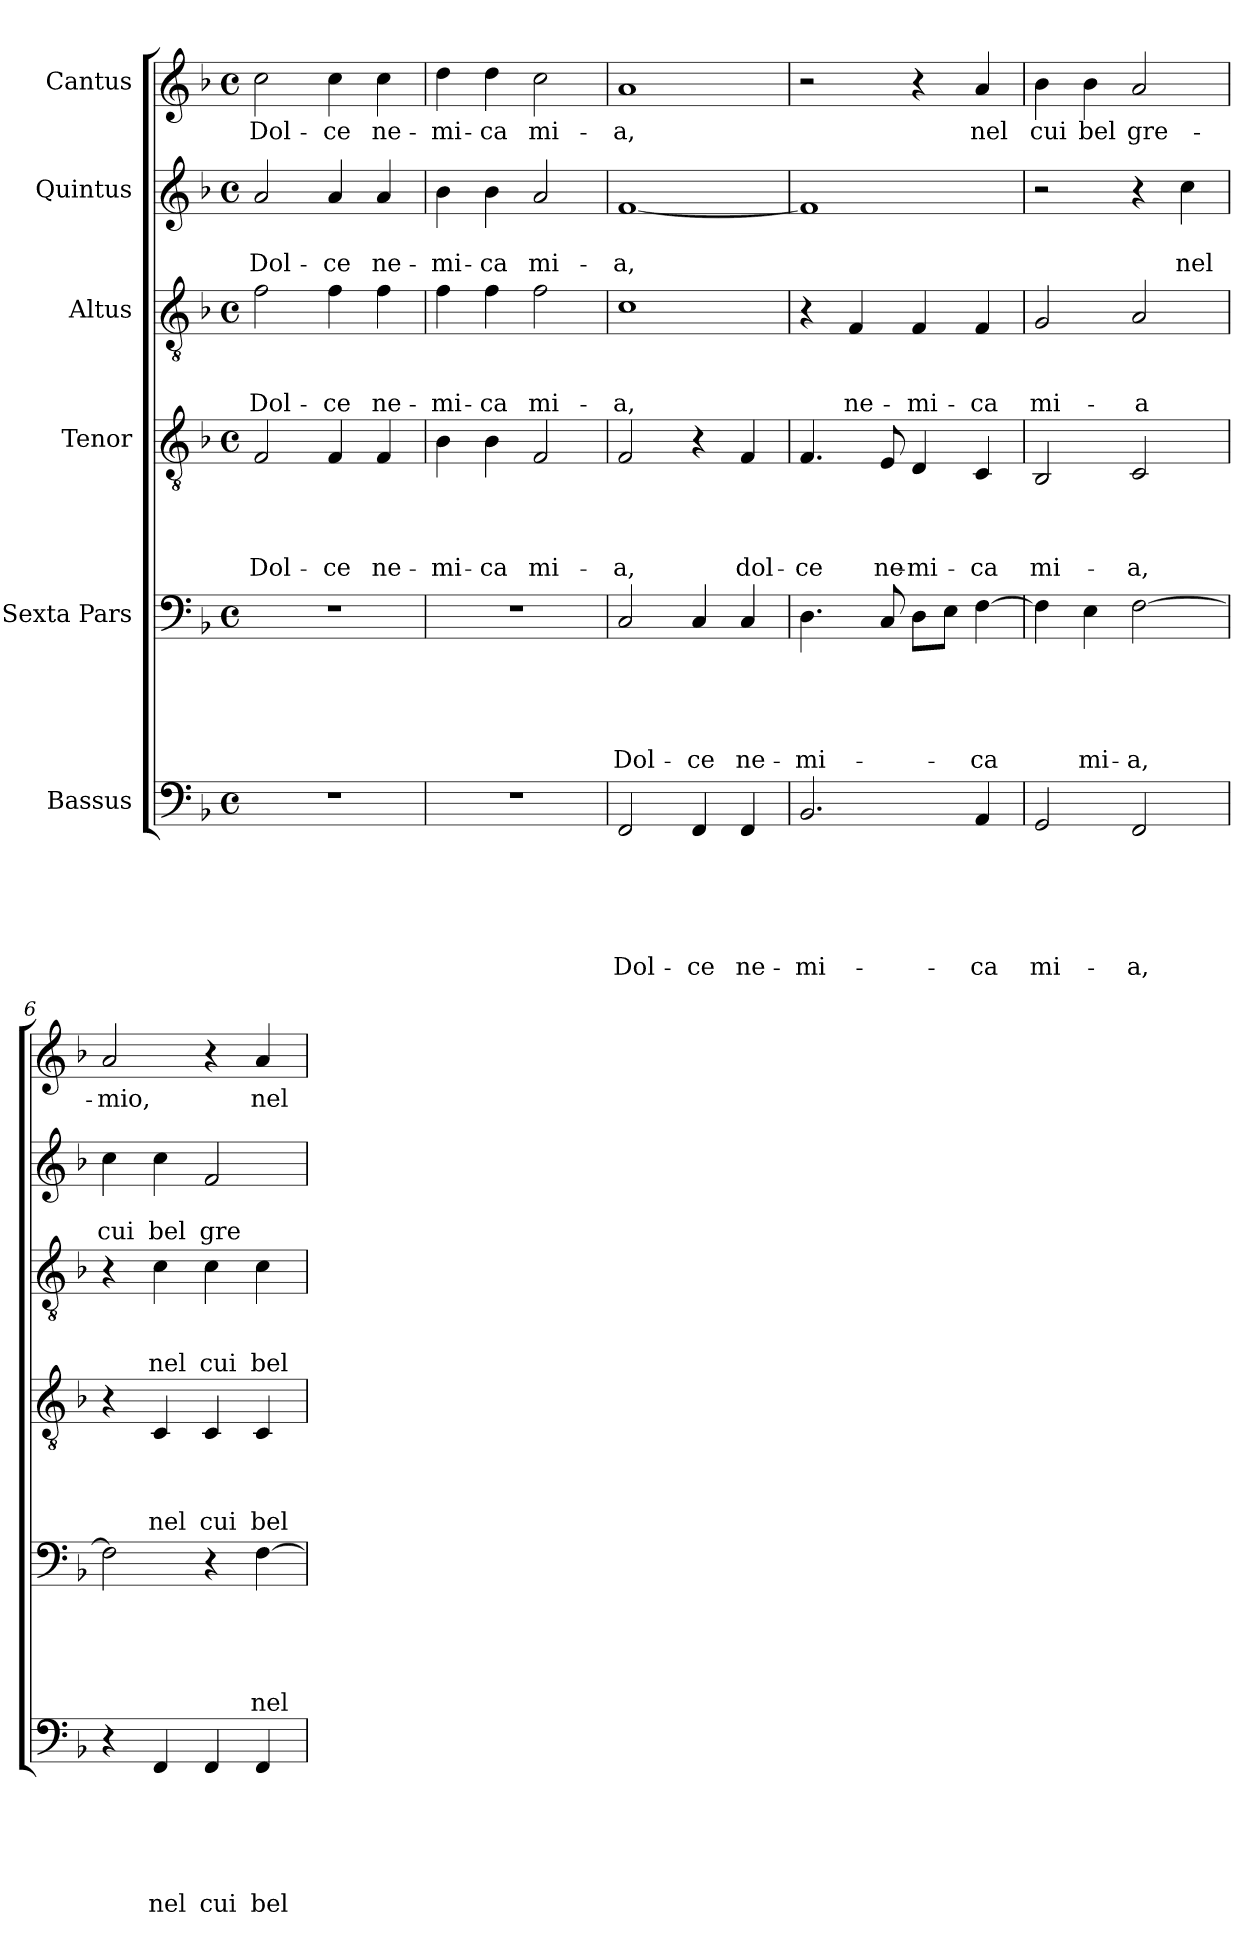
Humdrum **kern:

**kern	**text	**text	**text	**text	**text	**text	**kern	**text	**text	**text	**text	**text	**kern	**text	**text	**text	**text	**kern	**text	**text	**text	**kern	**text	**text	**kern	**text
*part6	*part6	*part6	*part6	*part6	*part6	*part6	*part5	*part5	*part5	*part5	*part5	*part5	*part4	*part4	*part4	*part4	*part4	*part3	*part3	*part3	*part3	*part2	*part2	*part2	*part1	*part1
*staff6	*staff6	*staff6	*staff6	*staff6	*staff6	*staff6	*staff5	*staff5	*staff5	*staff5	*staff5	*staff5	*staff4	*staff4	*staff4	*staff4	*staff4	*staff3	*staff3	*staff3	*staff3	*staff2	*staff2	*staff2	*staff1	*staff1
*I"Bassus	*	*	*	*	*	*	*I"Sexta Pars	*	*	*	*	*	*I"Tenor	*	*	*	*	*I"Altus	*	*	*	*I"Quintus	*	*	*I"Cantus	*
*clefF4	*	*	*	*	*	*	*clefF4	*	*	*	*	*	*clefGv2	*	*	*	*	*clefGv2	*	*	*	*clefG2	*	*	*clefG2	*
*k[b-]	*	*	*	*	*	*	*k[b-]	*	*	*	*	*	*k[b-]	*	*	*	*	*k[b-]	*	*	*	*k[b-]	*	*	*k[b-]	*
*F:	*	*	*	*	*	*	*F:	*	*	*	*	*	*F:	*	*	*	*	*F:	*	*	*	*F:	*	*	*F:	*
*M4/4	*	*	*	*	*	*	*M4/4	*	*	*	*	*	*M4/4	*	*	*	*	*M4/4	*	*	*	*M4/4	*	*	*M4/4	*
*met(c)	*	*	*	*	*	*	*met(c)	*	*	*	*	*	*met(c)	*	*	*	*	*met(c)	*	*	*	*met(c)	*	*	*met(c)	*
=1	=1	=1	=1	=1	=1	=1	=1	=1	=1	=1	=1	=1	=1	=1	=1	=1	=1	=1	=1	=1	=1	=1	=1	=1	=1	=1
1r	.	.	.	.	.	.	1r	.	.	.	.	.	2F/	.	.	.	Dol-	2f\	.	.	Dol-	2a/	.	Dol-	2cc\	Dol-
.	.	.	.	.	.	.	.	.	.	.	.	.	4F/	.	.	.	-ce	4f\	.	.	-ce	4a/	.	-ce	4cc\	-ce
.	.	.	.	.	.	.	.	.	.	.	.	.	4F/	.	.	.	ne-	4f\	.	.	ne-	4a/	.	ne-	4cc\	ne-
=2	=2	=2	=2	=2	=2	=2	=2	=2	=2	=2	=2	=2	=2	=2	=2	=2	=2	=2	=2	=2	=2	=2	=2	=2	=2	=2
1r	.	.	.	.	.	.	1r	.	.	.	.	.	4B-\	.	.	.	-mi-	4f\	.	.	-mi-	4b-\	.	-mi-	4dd\	-mi-
.	.	.	.	.	.	.	.	.	.	.	.	.	4B-\	.	.	.	-ca	4f\	.	.	-ca	4b-\	.	-ca	4dd\	-ca
.	.	.	.	.	.	.	.	.	.	.	.	.	2F/	.	.	.	mi-	2f\	.	.	mi-	2a/	.	mi-	2cc\	mi-
=3	=3	=3	=3	=3	=3	=3	=3	=3	=3	=3	=3	=3	=3	=3	=3	=3	=3	=3	=3	=3	=3	=3	=3	=3	=3	=3
2FF/	.	.	.	.	.	Dol-	2C/	.	.	.	.	Dol-	2F/	.	.	.	-a,	1c	.	.	-a,	[1f	.	-a,	1a	-a,
4FF/	.	.	.	.	.	-ce	4C/	.	.	.	.	-ce	4r	.	.	.	.	.	.	.	.	.	.	.	.	.
4FF/	.	.	.	.	.	ne-	4C/	.	.	.	.	ne-	4F/	.	.	.	dol-	.	.	.	.	.	.	.	.	.
=4	=4	=4	=4	=4	=4	=4	=4	=4	=4	=4	=4	=4	=4	=4	=4	=4	=4	=4	=4	=4	=4	=4	=4	=4	=4	=4
2.BB-/	.	.	.	.	.	-mi-	4.D\	.	.	.	.	-mi-	4.F/	.	.	.	-ce	4r	.	.	.	1f]	.	.	2r	.
.	.	.	.	.	.	.	.	.	.	.	.	.	.	.	.	.	.	4F/	.	.	ne-	.	.	.	.	.
.	.	.	.	.	.	.	8C/	.	.	.	.	.	8E/	.	.	.	ne-	.	.	.	.	.	.	.	.	.
.	.	.	.	.	.	.	8D\L	.	.	.	.	.	4D/	.	.	.	-mi-	4F/	.	.	-mi-	.	.	.	4r	.
.	.	.	.	.	.	.	8E\J	.	.	.	.	.	.	.	.	.	.	.	.	.	.	.	.	.	.	.
4AA/	.	.	.	.	.	-ca	[4F\	.	.	.	.	-ca	4C/	.	.	.	-ca	4F/	.	.	-ca	.	.	.	4a/	nel
!!LO:LB:g=z
=5	=5	=5	=5	=5	=5	=5	=5	=5	=5	=5	=5	=5	=5	=5	=5	=5	=5	=5	=5	=5	=5	=5	=5	=5	=5	=5
2GG/	.	.	.	.	.	mi-	4F\]	.	.	.	.	.	2BB-/	.	.	.	mi-	2G/	.	.	mi-	2r	.	.	4b-\	cui
.	.	.	.	.	.	.	4E\	.	.	.	.	mi-	.	.	.	.	.	.	.	.	.	.	.	.	4b-\	bel
2FF/	.	.	.	.	.	-a,	[2F\	.	.	.	.	-a,	2C/	.	.	.	-a,	2A/	.	.	-a	4r	.	.	2a/	gre-
.	.	.	.	.	.	.	.	.	.	.	.	.	.	.	.	.	.	.	.	.	.	4cc\	.	nel	.	.
=6	=6	=6	=6	=6	=6	=6	=6	=6	=6	=6	=6	=6	=6	=6	=6	=6	=6	=6	=6	=6	=6	=6	=6	=6	=6	=6
4r	.	.	.	.	.	.	2F\]	.	.	.	.	.	4r	.	.	.	.	4r	.	.	.	4cc\	.	cui	2a/	-mio,
4FF/	.	.	.	.	.	nel	.	.	.	.	.	.	4C/	.	.	.	nel	4c\	.	.	nel	4cc\	.	bel	.	.
4FF/	.	.	.	.	.	cui	4r	.	.	.	.	.	4C/	.	.	.	cui	4c\	.	.	cui	2f/	.	gre-	4r	.
4FF/	.	.	.	.	.	bel	[4F\	.	.	.	.	nel	4C/	.	.	.	bel	4c\	.	.	bel	.	.	.	4a/	nel
=	=	=	=	=	=	=	=	=	=	=	=	=	=	=	=	=	=	=	=	=	=	=	=	=	=	=
*-	*-	*-	*-	*-	*-	*-	*-	*-	*-	*-	*-	*-	*-	*-	*-	*-	*-	*-	*-	*-	*-	*-	*-	*-	*-	*-
